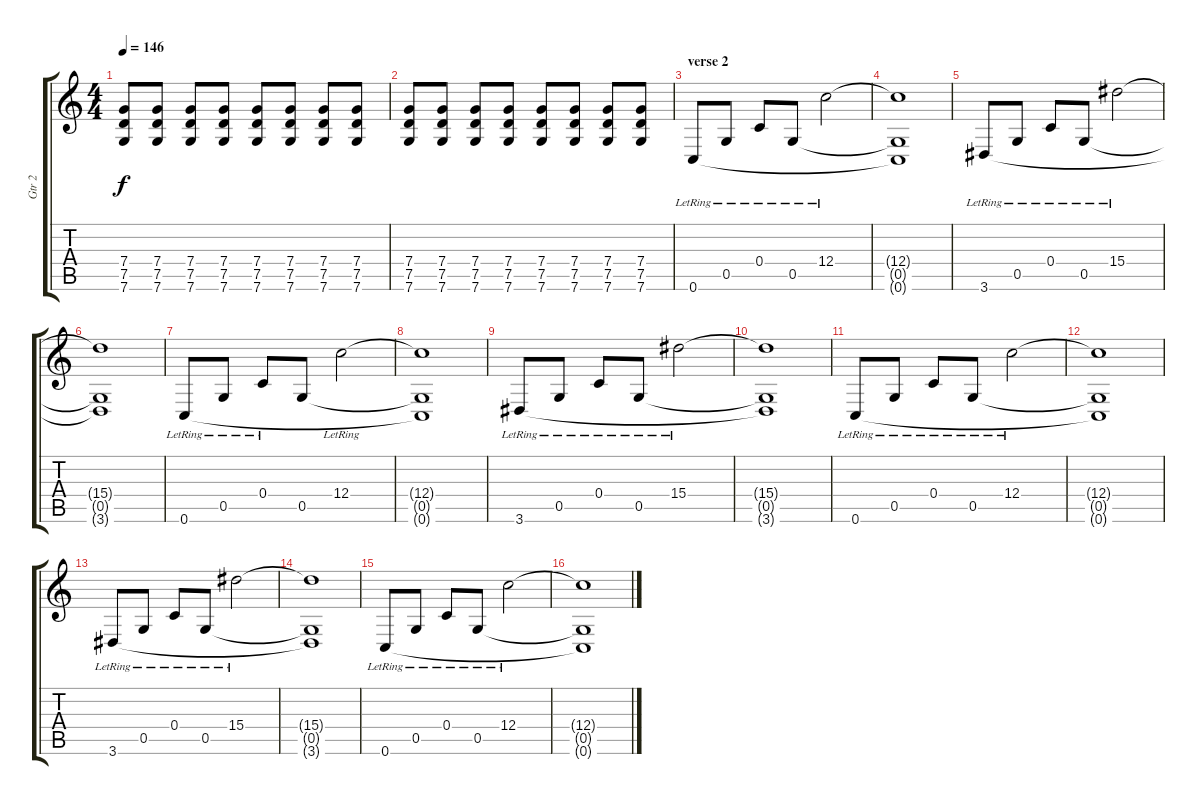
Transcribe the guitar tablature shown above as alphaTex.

\track ("Gtr 2" "Gtr 2") {instrument distortionguitar}
\staff {score tabs}
\tuning (D4 A3 F3 C3 G2 C2) {hide}
\ts (4 4)
\tempo 146
\clef g2
\ks c
(7.4 7.5 7.6).8{dy f} (7.4 7.5 7.6).8 (7.4 7.5 7.6).8 (7.4 7.5 7.6).8 (7.4 7.5 7.6).8 (7.4 7.5 7.6).8 (7.4 7.5 7.6).8 (7.4 7.5 7.6).8 |
(7.4 7.5 7.6).8 (7.4 7.5 7.6).8 (7.4 7.5 7.6).8 (7.4 7.5 7.6).8 (7.4 7.5 7.6).8 (7.4 7.5 7.6).8 (7.4 7.5 7.6).8 (7.4 7.5 7.6).8 |
\section ("" "verse 2")
0.6{lr}.8{volume 9 instrument electricguitarjazz} 0.5{lr}.8 0.4{lr}.8 0.5{lr}.8 12.4{lr}.2 |
(12.4{t} 0.5{t} 0.6{t}).1 |
3.6{lr}.8 0.5{lr}.8 0.4{lr}.8 0.5{lr}.8 15.4{lr}.2 |
(15.4{t} 0.5{t} 3.6{t}).1 |
0.6{lr}.8 0.5{lr}.8 0.4{lr}.8 0.5.8 12.4{lr}.2 |
(12.4{t} 0.5{t} 0.6{t}).1 |
3.6{lr}.8 0.5{lr}.8 0.4{lr}.8 0.5{lr}.8 15.4{lr}.2 |
(15.4{t} 0.5{t} 3.6{t}).1 |
0.6{lr}.8 0.5{lr}.8 0.4{lr}.8 0.5{lr}.8 12.4{lr}.2 |
(12.4{t} 0.5{t} 0.6{t}).1 |
3.6{lr}.8 0.5{lr}.8 0.4{lr}.8 0.5{lr}.8 15.4{lr}.2 |
(15.4{t} 0.5{t} 3.6{t}).1 |
0.6{lr}.8 0.5{lr}.8 0.4{lr}.8 0.5{lr}.8 12.4{lr}.2 |
(12.4{t} 0.5{t} 0.6{t}).1
